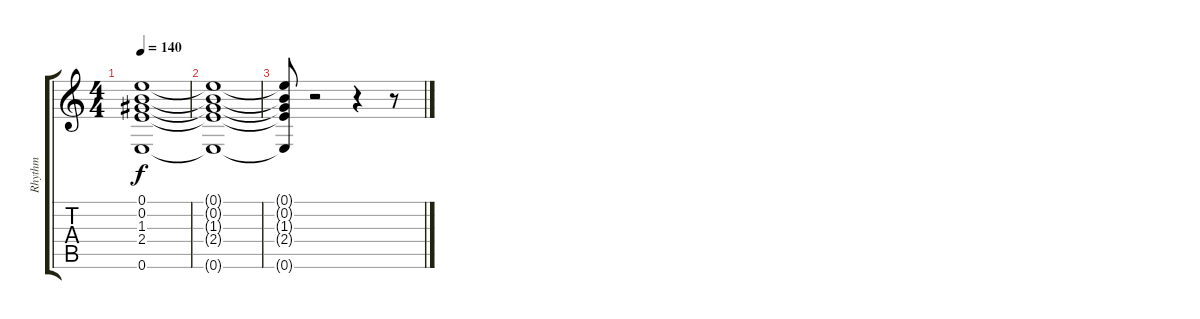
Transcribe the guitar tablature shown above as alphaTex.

\track ("Rhythm" "Rhythm") {instrument acousticguitarsteel}
\staff {score tabs}
\tuning (E4 B3 G3 D3 A2 E2) {hide}
\ts (4 4)
\tempo 140
\clef g2
\ks c
(0.1 0.2 1.3 2.4 0.6).1{dy f} |
(0.1{t} 0.2{t} 1.3{t} 2.4{t} 0.6{t}).1 |
(0.1{t} 0.2{t} 1.3{t} 2.4{t} 0.6{t}).8 r.2 r.4 r.8
